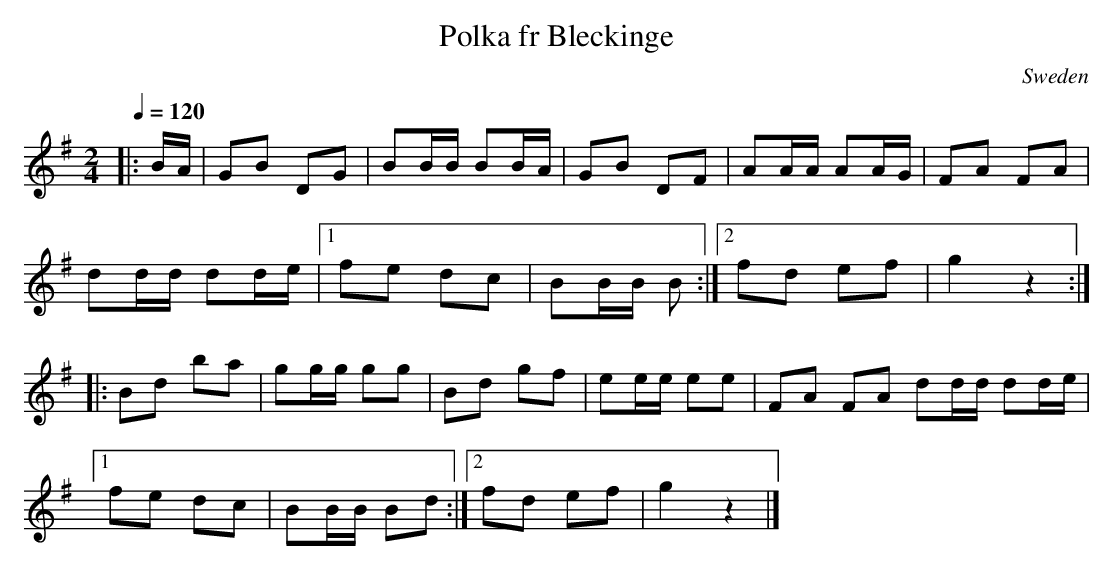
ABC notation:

X:1
T:Polka fr Bleckinge
O:Sweden
M:2/4
L:1/8
Q:1/4=120
K:G
|:B/A/ |GB DG | BB/B/ BB/A/ | GB DF | AA/A/ AA/G/ |FA FA |
dd/d/ dd/e/ |1 fe dc | BB/B/ B :|2 fd ef | g2 z2 :|
|:Bd ba | gg/g/ gg | Bd gf | ee/e/ ee | FA FA dd/d/ dd/e/ |1
fe dc | BB/B/ Bd :|2 fd ef | g2z2 |]
